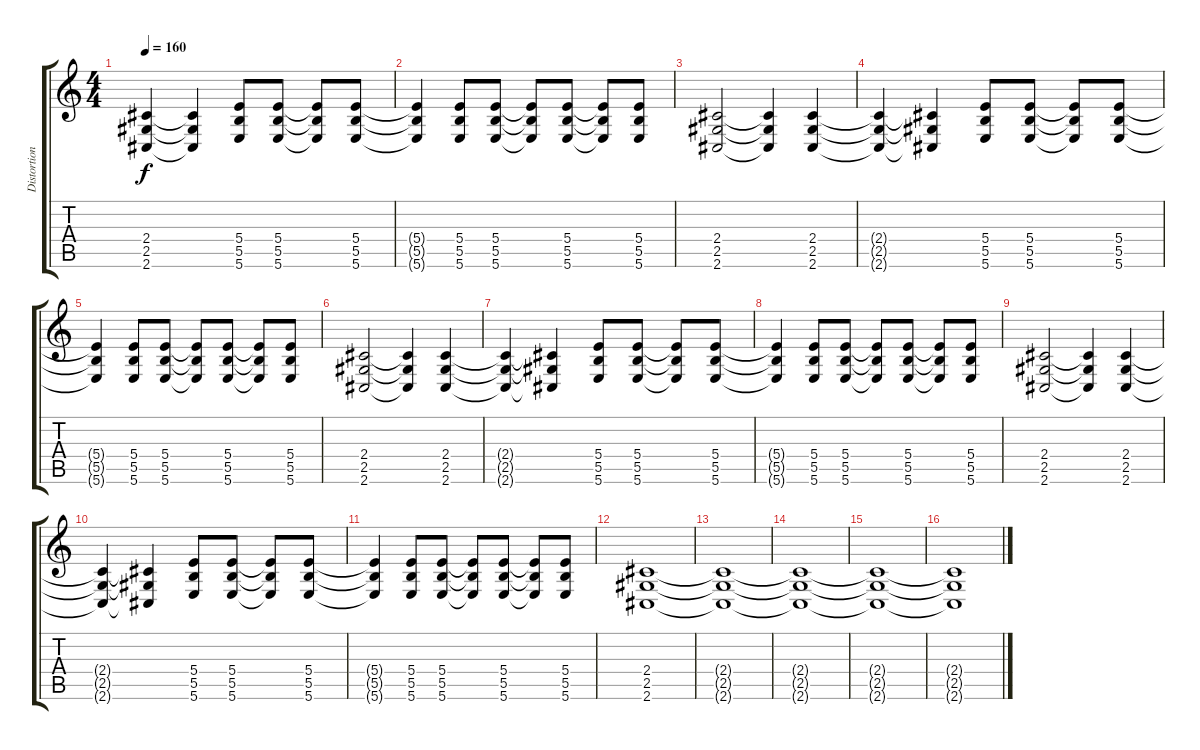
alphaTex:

\track ("Distortion" "Distortion") {instrument distortionguitar}
\staff {score tabs}
\tuning (Db4 Ab3 E3 B2 Gb2 B1) {hide}
\ts (4 4)
\tempo 160
\clef g2
\ks c
(2.4{t} 2.5{t} 2.6{t}).4{dy f} (2.4{t} 2.5{t} 2.6{t}).4 (5.4 5.5 5.6).8 (5.4 5.5 5.6).8 (5.4{t} 5.5{t} 5.6{t}).8 (5.4 5.5 5.6).8 |
(5.4{t} 5.5{t} 5.6{t}).4 (5.4 5.5 5.6).8 (5.4 5.5 5.6).8 (5.4{t} 5.5{t} 5.6{t}).8 (5.4 5.5 5.6).8 (5.4{t} 5.5{t} 5.6{t}).8 (5.4 5.5 5.6).8 |
(2.4 2.5 2.6).2 (2.4{t} 2.5{t} 2.6{t}).4 (2.4 2.5 2.6).4 |
(2.4{t} 2.5{t} 2.6{t}).4 (2.4{t} 2.5{t} 2.6{t}).4 (5.4 5.5 5.6).8 (5.4 5.5 5.6).8 (5.4{t} 5.5{t} 5.6{t}).8 (5.4 5.5 5.6).8 |
(5.4{t} 5.5{t} 5.6{t}).4 (5.4 5.5 5.6).8 (5.4 5.5 5.6).8 (5.4{t} 5.5{t} 5.6{t}).8 (5.4 5.5 5.6).8 (5.4{t} 5.5{t} 5.6{t}).8 (5.4 5.5 5.6).8 |
(2.4 2.5 2.6).2 (2.4{t} 2.5{t} 2.6{t}).4 (2.4 2.5 2.6).4 |
(2.4{t} 2.5{t} 2.6{t}).4 (2.4{t} 2.5{t} 2.6{t}).4 (5.4 5.5 5.6).8 (5.4 5.5 5.6).8 (5.4{t} 5.5{t} 5.6{t}).8 (5.4 5.5 5.6).8 |
(5.4{t} 5.5{t} 5.6{t}).4 (5.4 5.5 5.6).8 (5.4 5.5 5.6).8 (5.4{t} 5.5{t} 5.6{t}).8 (5.4 5.5 5.6).8 (5.4{t} 5.5{t} 5.6{t}).8 (5.4 5.5 5.6).8 |
(2.4 2.5 2.6).2 (2.4{t} 2.5{t} 2.6{t}).4 (2.4 2.5 2.6).4 |
(2.4{t} 2.5{t} 2.6{t}).4 (2.4{t} 2.5{t} 2.6{t}).4 (5.4 5.5 5.6).8 (5.4 5.5 5.6).8 (5.4{t} 5.5{t} 5.6{t}).8 (5.4 5.5 5.6).8 |
(5.4{t} 5.5{t} 5.6{t}).4 (5.4 5.5 5.6).8 (5.4 5.5 5.6).8 (5.4{t} 5.5{t} 5.6{t}).8 (5.4 5.5 5.6).8 (5.4{t} 5.5{t} 5.6{t}).8 (5.4 5.5 5.6).8 |
(2.4 2.5 2.6).1 |
(2.4{t} 2.5{t} 2.6{t}).1 |
(2.4{t} 2.5{t} 2.6{t}).1 |
(2.4{t} 2.5{t} 2.6{t}).1 |
(2.4{t} 2.5{t} 2.6{t}).1
